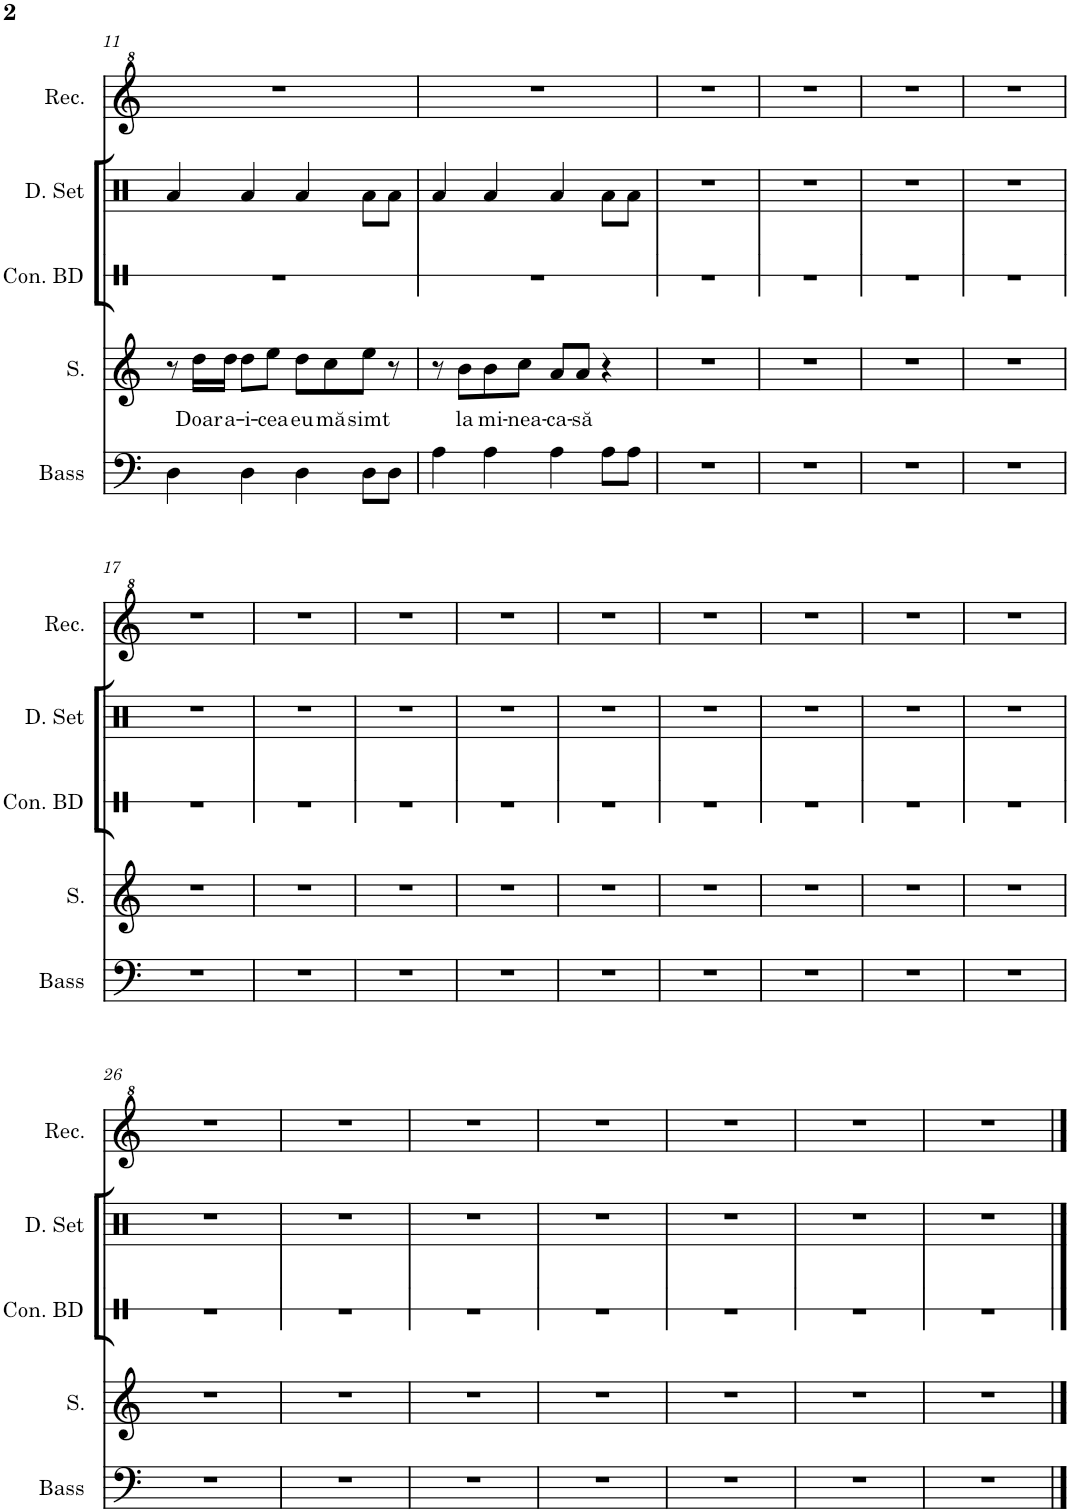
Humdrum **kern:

**kern	**kern	**text	**kern	**kern	**kern
*part5	*part4	*part4	*part3	*part2	*part1
*staff5	*staff4	*staff4	*staff3	*staff2	*staff1
*I"Acoustic Bass	*I"Soprano	*	*I"Concert Bass Drum	*I"Drumset	*I"Recorder
*I'Bass	*I'S.	*	*I'Con. BD	*I'D. Set	*I'Rec.
!!LO:PB:g=z
*clefF4	*clefG2	*	*clefX	*clefX	*clefG^2
*Trd7c12	*	*	*	*	*
*k[]	*k[]	*	*k[]	*k[]	*k[]
*M4/4	*M4/4	*	*M4/4	*M4/4	*M4/4
=11	=11	=11	=11	=11	=11
4D\	8r	.	1r	4Ra/	1r
!	!	!LO:LY:b	!	!	!
.	16dd\LL	Doar	.	.	.
!	!	!LO:LY:b	!	!	!
.	16dd\JJ	a-	.	.	.
!	!	!LO:LY:b	!	!	!
4D\	8dd\L	-i-	.	4Ra/	.
!	!	!LO:LY:b	!	!	!
.	8ee\J	-cea	.	.	.
!	!	!LO:LY:b	!	!	!
4D\	8dd\L	eu	.	4Ra/	.
!	!	!LO:LY:b	!	!	!
.	8cc\	mă	.	.	.
!	!	!LO:LY:b	!	!	!
8D\L	8ee\J	simt	.	8Ra\L	.
8D\J	8r	.	.	8Ra\J	.
=12	=12	=12	=12	=12	=12
4A\	8r	.	1r	4Ra/	1r
!	!	!LO:LY:b	!	!	!
.	8b\L	la	.	.	.
!	!	!LO:LY:b	!	!	!
4A\	8b\	mi-	.	4Ra/	.
!	!	!LO:LY:b	!	!	!
.	8cc\J	-nea-	.	.	.
!	!	!LO:LY:b	!	!	!
4A\	8a/L	-ca-	.	4Ra/	.
!	!	!LO:LY:b	!	!	!
.	8a/J	-să	.	.	.
8A\L	4r	.	.	8Ra\L	.
8A\J	.	.	.	8Ra\J	.
=13	=13	=13	=13	=13	=13
1r	1r	.	1r	1r	1r
=14	=14	=14	=14	=14	=14
1r	1r	.	1r	1r	1r
=15	=15	=15	=15	=15	=15
1r	1r	.	1r	1r	1r
=16	=16	=16	=16	=16	=16
1r	1r	.	1r	1r	1r
!!LO:LB:g=z
=17	=17	=17	=17	=17	=17
1r	1r	.	1r	1r	1r
=18	=18	=18	=18	=18	=18
1r	1r	.	1r	1r	1r
=19	=19	=19	=19	=19	=19
1r	1r	.	1r	1r	1r
=20	=20	=20	=20	=20	=20
1r	1r	.	1r	1r	1r
=21	=21	=21	=21	=21	=21
1r	1r	.	1r	1r	1r
=22	=22	=22	=22	=22	=22
1r	1r	.	1r	1r	1r
=23	=23	=23	=23	=23	=23
1r	1r	.	1r	1r	1r
=24	=24	=24	=24	=24	=24
1r	1r	.	1r	1r	1r
=25	=25	=25	=25	=25	=25
1r	1r	.	1r	1r	1r
!!LO:LB:g=z
=26	=26	=26	=26	=26	=26
1r	1r	.	1r	1r	1r
=27	=27	=27	=27	=27	=27
1r	1r	.	1r	1r	1r
=28	=28	=28	=28	=28	=28
1r	1r	.	1r	1r	1r
=29	=29	=29	=29	=29	=29
1r	1r	.	1r	1r	1r
=30	=30	=30	=30	=30	=30
1r	1r	.	1r	1r	1r
=31	=31	=31	=31	=31	=31
1r	1r	.	1r	1r	1r
=32	=32	=32	=32	=32	=32
1r	1r	.	1r	1r	1r
==	==	==	==	==	==
*-	*-	*-	*-	*-	*-
